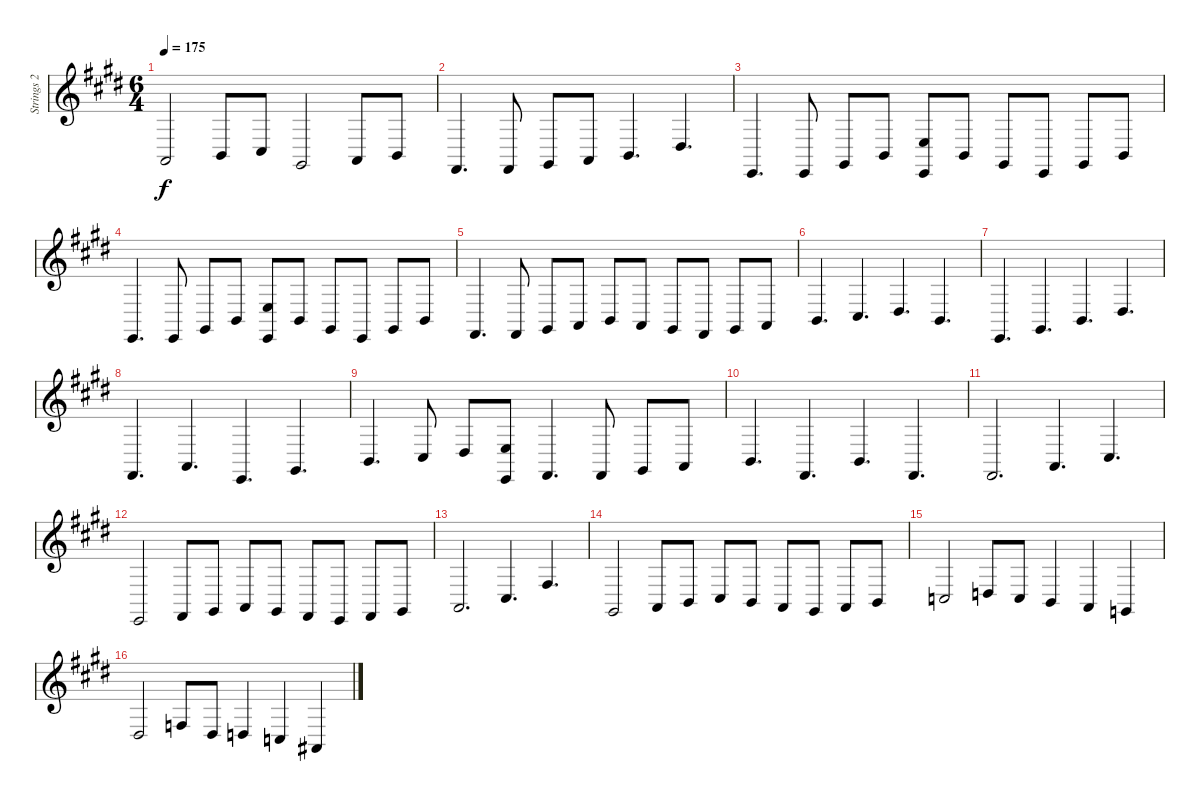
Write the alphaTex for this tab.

\track ("Strings 2" "Strings 2") {instrument stringensemble1}
\staff {score}
\tuning (E4 B3 G3 D3 A2 C2) {hide}
\ts (6 4)
\tempo 175
\clef g2
\ks e
9.6.2{dy f} 11.6.8 13.6.8 8.6.2 9.6.8 11.6.8 |
6.6.4{d} 6.6.8 8.6.8 0.5.8 11.6.4{d} 6.5.4{d} |
4.6.4{d} 4.6.8 8.6.8 11.6.8 (7.5 4.6).8 2.5.8 8.6.8 4.6.8 8.6.8 11.6.8 |
4.6.4{d} 4.6.8 8.6.8 11.6.8 (7.5 4.6).8 2.5.8 8.6.8 4.6.8 8.6.8 11.6.8 |
6.6.4{d} 6.6.8 8.6.8 0.5.8 11.6.8 0.5.8 8.6.8 6.6.8 8.6.8 0.5.8 |
11.6.4{d} 13.6.4{d} 6.5.4{d} 11.6.4{d} |
4.6.4{d} 8.6.4{d} 11.6.4{d} 6.5.4{d} |
6.6.4{d} 9.6.4{d} 4.6.4{d} 8.6.4{d} |
11.6.4{d} 13.6.8 6.5.8 (7.5 4.6).8 6.6.4{d} 6.6.8 8.6.8 0.5.8 |
11.6.4{d} 6.6.4{d} 2.5.4{d} 6.6.4{d} |
6.6.2{d} 0.5.4{d} 4.5.4{d} |
4.6.2 6.6.8 8.6.8 0.5.8 8.6.8 6.6.8 4.6.8 6.6.8 8.6.8 |
0.5.2{d} 4.5.4{d} 4.4.4{d} |
8.6.2 0.5.8 2.5.8 4.5.8 2.5.8 0.5.8 8.6.8 0.5.8 2.5.8 |
3.5.2 0.4.8 3.5.8 2.5.4 0.5.4 7.6.4 |
6.5.2 8.5.8 6.5.8 0.4.4 3.5.4 1.5.4
